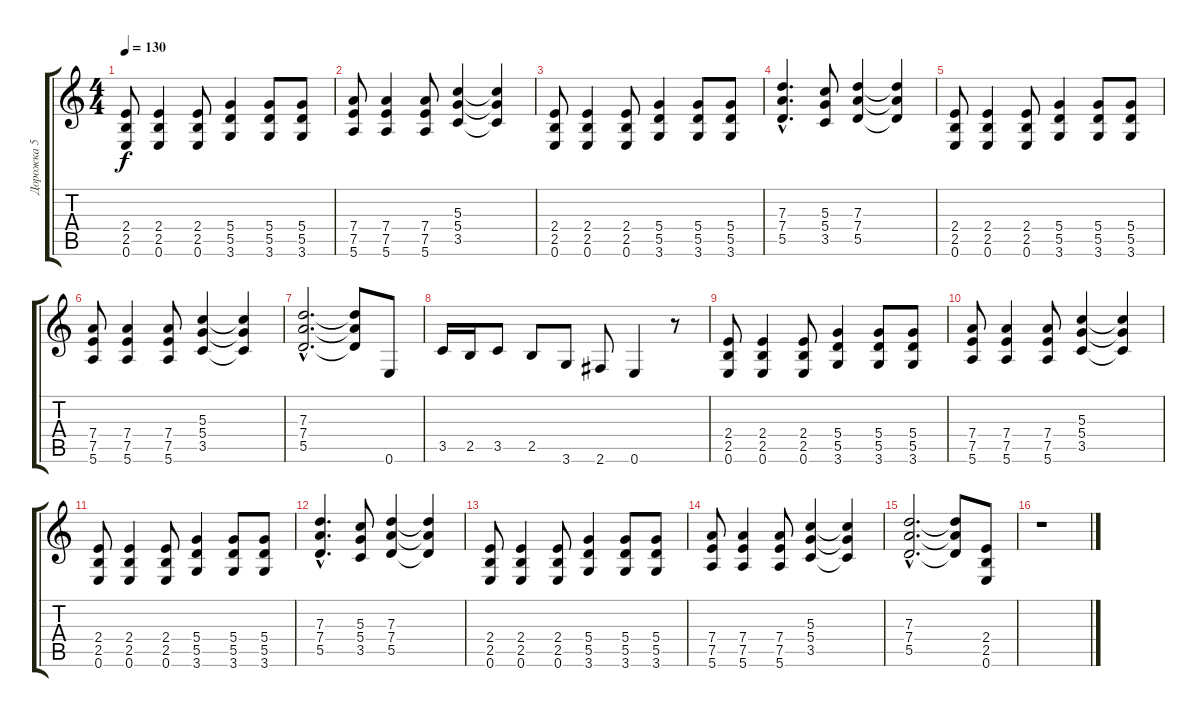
\track ("Дорожка 5" "Дорожка 5") {instrument electricguitarjazz}
\staff {score tabs}
\tuning (E4 B3 G3 D3 A2 E2) {hide}
\ts (4 4)
\tempo 130
\clef g2
\ks c
(2.4 2.5 0.6).8{dy f} (2.4 2.5 0.6).4 (2.4 2.5 0.6).8 (5.4 5.5 3.6).4 (5.4 5.5 3.6).8 (5.4 5.5 3.6).8 |
(7.4 7.5 5.6).8 (7.4 7.5 5.6).4 (7.4 7.5 5.6).8 (5.3 5.4 3.5).4 (5.3{t} 5.4{t} 3.5{t}).4 |
(2.4 2.5 0.6).8 (2.4 2.5 0.6).4 (2.4 2.5 0.6).8 (5.4 5.5 3.6).4 (5.4 5.5 3.6).8 (5.4 5.5 3.6).8 |
(7.3{hac} 7.4{hac} 5.5{hac}).4{d} (5.3 5.4 3.5).8 (7.3 7.4 5.5).4 (7.3{t} 7.4{t} 5.5{t}).4 |
(2.4 2.5 0.6).8 (2.4 2.5 0.6).4 (2.4 2.5 0.6).8 (5.4 5.5 3.6).4 (5.4 5.5 3.6).8 (5.4 5.5 3.6).8 |
(7.4 7.5 5.6).8 (7.4 7.5 5.6).4 (7.4 7.5 5.6).8 (5.3 5.4 3.5).4 (5.3{t} 5.4{t} 3.5{t}).4 |
(7.3{hac} 7.4{hac} 5.5{hac}).2{d} (7.3{t} 7.4{t} 5.5{t}).8 0.6.8 |
3.5.16 2.5.16 3.5.8 2.5.8 3.6.8 2.6.8 0.6.4 r.8 |
(2.4 2.5 0.6).8 (2.4 2.5 0.6).4 (2.4 2.5 0.6).8 (5.4 5.5 3.6).4 (5.4 5.5 3.6).8 (5.4 5.5 3.6).8 |
(7.4 7.5 5.6).8 (7.4 7.5 5.6).4 (7.4 7.5 5.6).8 (5.3 5.4 3.5).4 (5.3{t} 5.4{t} 3.5{t}).4 |
(2.4 2.5 0.6).8 (2.4 2.5 0.6).4 (2.4 2.5 0.6).8 (5.4 5.5 3.6).4 (5.4 5.5 3.6).8 (5.4 5.5 3.6).8 |
(7.3{hac} 7.4{hac} 5.5{hac}).4{d} (5.3 5.4 3.5).8 (7.3 7.4 5.5).4 (7.3{t} 7.4{t} 5.5{t}).4 |
(2.4 2.5 0.6).8 (2.4 2.5 0.6).4 (2.4 2.5 0.6).8 (5.4 5.5 3.6).4 (5.4 5.5 3.6).8 (5.4 5.5 3.6).8 |
(7.4 7.5 5.6).8 (7.4 7.5 5.6).4 (7.4 7.5 5.6).8 (5.3 5.4 3.5).4 (5.3{t} 5.4{t} 3.5{t}).4 |
(7.3{hac} 7.4{hac} 5.5{hac}).2{d} (7.3{t} 7.4{t} 5.5{t}).8 (2.4 2.5 0.6).8 |
r.1
